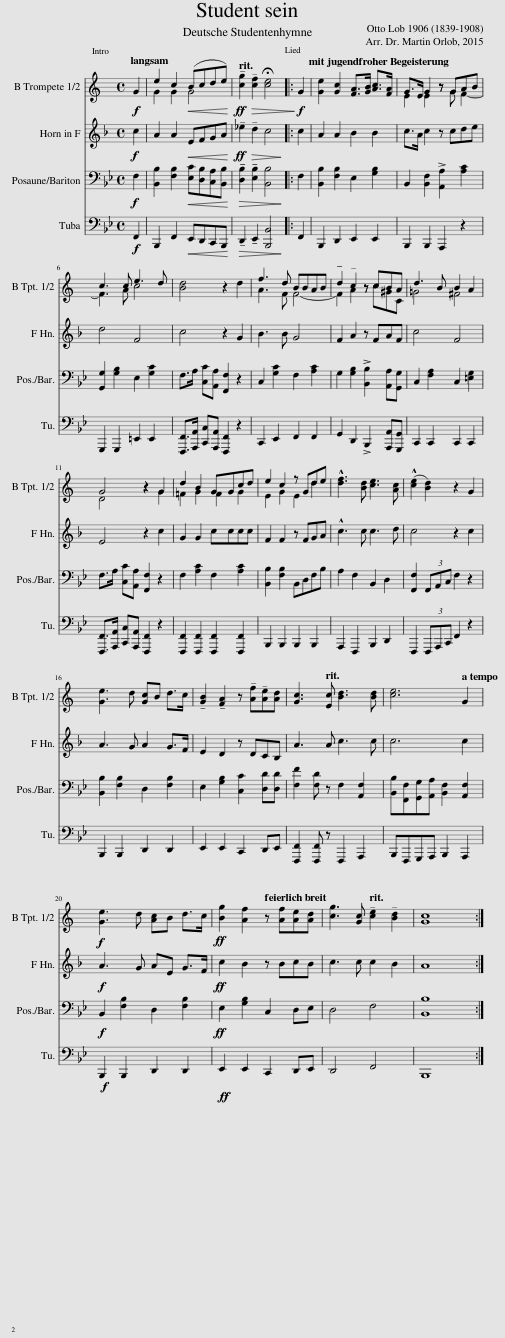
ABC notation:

X:1
%%score ( 1 2 ) 3 4 5
L:1/8
M:4/4
I:linebreak $
K:Bb
V:1 treble transpose=-2
V:2 treble transpose="-2 "
V:3 treble transpose=-7
V:4 bass
V:5 bass
V:1
[K:C]!f! G2 | e2 c2!<(! (Bc)de!<)! |!ff! !tenuto![cg]2!>(! !tenuto![cf]2 !fermata![ce]4!>)! |:!f! G2 | [Ge]2 [Gc]2 [FA]>[GB] [Ac]>[FA] | %5
 G>E G2 z GAB |$ c3 c e3 d | [Bd]4 z2 d2 | f3 d BBAB | !tenuto!d2 !tenuto!c2 z cBA | %10
 d3 B B2 A2 |$ G4 z2 G2 | d2 B2 GGcd | e2 c2 z Gde | !^![df]3 [Bd] [ce]3 [Ac] | %15
 (!^![ce]2 [Bd]2) z2 G2 |$ [Ge]3 d [Gc]B d>c | !tenuto![GB]2 !tenuto![FA]2 z !tenuto![Af]!tenuto![Ae][Ad] | [Gc]3 [Ec] [Bd]3 [Bd] | [ce]6 G2 |$ %20
!f! [Ge]3 d [Ac]B d>c |!ff! [Bg]2 [Af]2 z [Af][Ae][Ad] | [cg]3 [Gc] !tenuto![ce]2 !tenuto![Bd]2 | [Gc]8 :| %24
V:2
[K:C] x2 | G2 G2 G4 | x8 |: x2 | x8 | %5
 E2 E2 z G F2- |$ F3 A c4 | x8 | A3 F F4- | F2 A2 z c^GC | %10
 =G4 ^F4 |$ D4 z2 G2 | =F2 G2 F2 G2 | E2 G2 E2 d2 | x8 | %15
 x8 |$ x8 | x8 | x8 | x8 |$ %20
 x8 | x8 | x8 | x8 :| %24
V:3
[K:F]!f! c2 | A2 A2!<(! EFGA!<)! |!ff! !tenuto!_e2!>(! !tenuto!d2 c4!>)! |: c2 | A2 A2 B2 B2 | %5
 c>A c2 z cde |$ d4 F4 | c4 z2 G2 | B3 B G4 | F2 A2 z FAF | %10
 c4 F4 |$ E4 z2 c2 | G2 G2 cccc | F2 F2 z FGA | !^!c3 c c3 d | %15
 c4 z2 c2 |$ A3 G A2 G>F | E2 D2 z DCB, | A3 A c3 c | c6 c2 |$ %20
!f! A3 G AE G>F |!ff! c2 B2 z BcB | c3 c c2 B2 | A8 :| %24
V:4
!f! F,2 | [B,,B,]2 [F,B,]2!<(! [E,C][D,B,][C,A,][B,,B,]!<)! |!>(! !tenuto![D,B,]2 !tenuto![E,B,]2 [B,,B,]4!>)! |: F,2 | [B,,B,]2 [F,B,]2 E,2 [G,B,]2 | %5
 B,,2 [B,,F,]2 !>![A,,A,]2 [A,C]2 |$ [G,,G,]2 [G,B,]2 E,2 [G,C]2 | F,>A, [C,C][A,,A,] [F,,F,]2 z2 | C,2 [G,C]2 F,2 [A,C]2 | G,2 [G,B,]2 !>![B,,B,]2 [A,,A,][G,,G,] | %10
 C,2 [F,A,]2 C,2 [=E,G,]2 |$ F,>A, [C,C][A,,A,] [F,,F,]2 z2 | F,2 [A,C]2 F,2 [A,C]2 | [B,,B,]2 [F,B,]2 B,,D,F,B, | A,2 F,2 B,,2 D,2 | %15
 [F,,F,]2 (3F,,A,,C, F,2 z2 |$ [B,,B,]2 [F,B,]2 D,2 [F,B,]2 | E,2 [G,B,]2 [C,C]2 [D,D][D,D] | [F,F]2 [F,D] z F,2 [A,,F,]2 | [B,,B,][F,,F,][G,,G,][A,,A,] [B,,F,]2 [A,,F,]2 |$ %20
!f! B,,2 [F,B,]2 D,2 [F,B,]2 |!ff! E,2 [G,B,]2 C,2 D,E, | D,4 F,4 | [B,,B,]8 :| %24
V:5
!f! F,,2 | B,,,2 F,,2!<(! E,,D,,C,,B,,,!<)! |!>(! !tenuto!D,,2 !tenuto!E,,2 [B,,,B,,]4!>)! |: F,,2 | B,,,2 D,,2 E,,2 E,,2 | %5
 B,,,2 B,,,2 A,,,2 z2 |$ G,,,2 G,,,2 =E,,2 E,,2 | [F,,,F,,]>[A,,,A,,] [C,,C,][A,,,A,,] [F,,,F,,]2 z2 | C,,2 E,,2 F,,2 F,,2 | G,,2 D,,2 !>!B,,,2 [A,,,A,,][G,,,G,,] | %10
 C,,2 C,,2 C,,2 C,,2 |$ [F,,,F,,]>[A,,,A,,] [C,,C,][A,,,A,,] [F,,,F,,]2 z2 | [F,,,F,,]2 [F,,,F,,]2 [F,,,F,,]2 [F,,,F,,]2 | B,,,2 B,,,2 B,,,2 B,,,2 | A,,,2 F,,,2 B,,,2 D,,2 | %15
 F,,,2 (3F,,,A,,,C,, F,,2 z2 |$ B,,,2 B,,,2 D,,2 D,,2 | E,,2 E,,2 C,,2 D,,E,, | [F,,,F,,]2 [F,,,F,,] z F,,,2 A,,,2 | B,,,F,,,G,,,A,,, B,,,2 A,,,2 |$ %20
!f! B,,,2 B,,,2 D,,2 D,,2 |!ff! E,,2 E,,2 C,,2 D,,E,, | D,,4 F,,4 | B,,,8 :| %24
